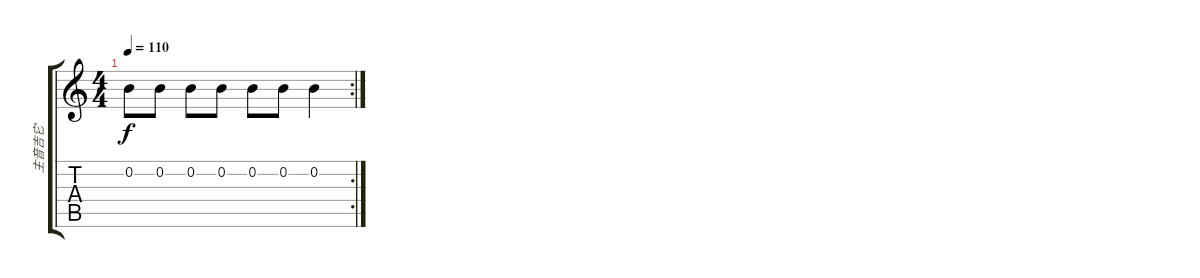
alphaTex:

\track ("主音吉它" "主音吉它") {instrument overdrivenguitar}
\staff {score tabs}
\tuning (E4 B3 G3 D3 A2 E2) {hide}
\rc 2
\ts (4 4)
\tempo 110
\clef g2
\ks c
0.2.8{dy f} 0.2.8 0.2.8 0.2.8 0.2.8 0.2.8 0.2.4
